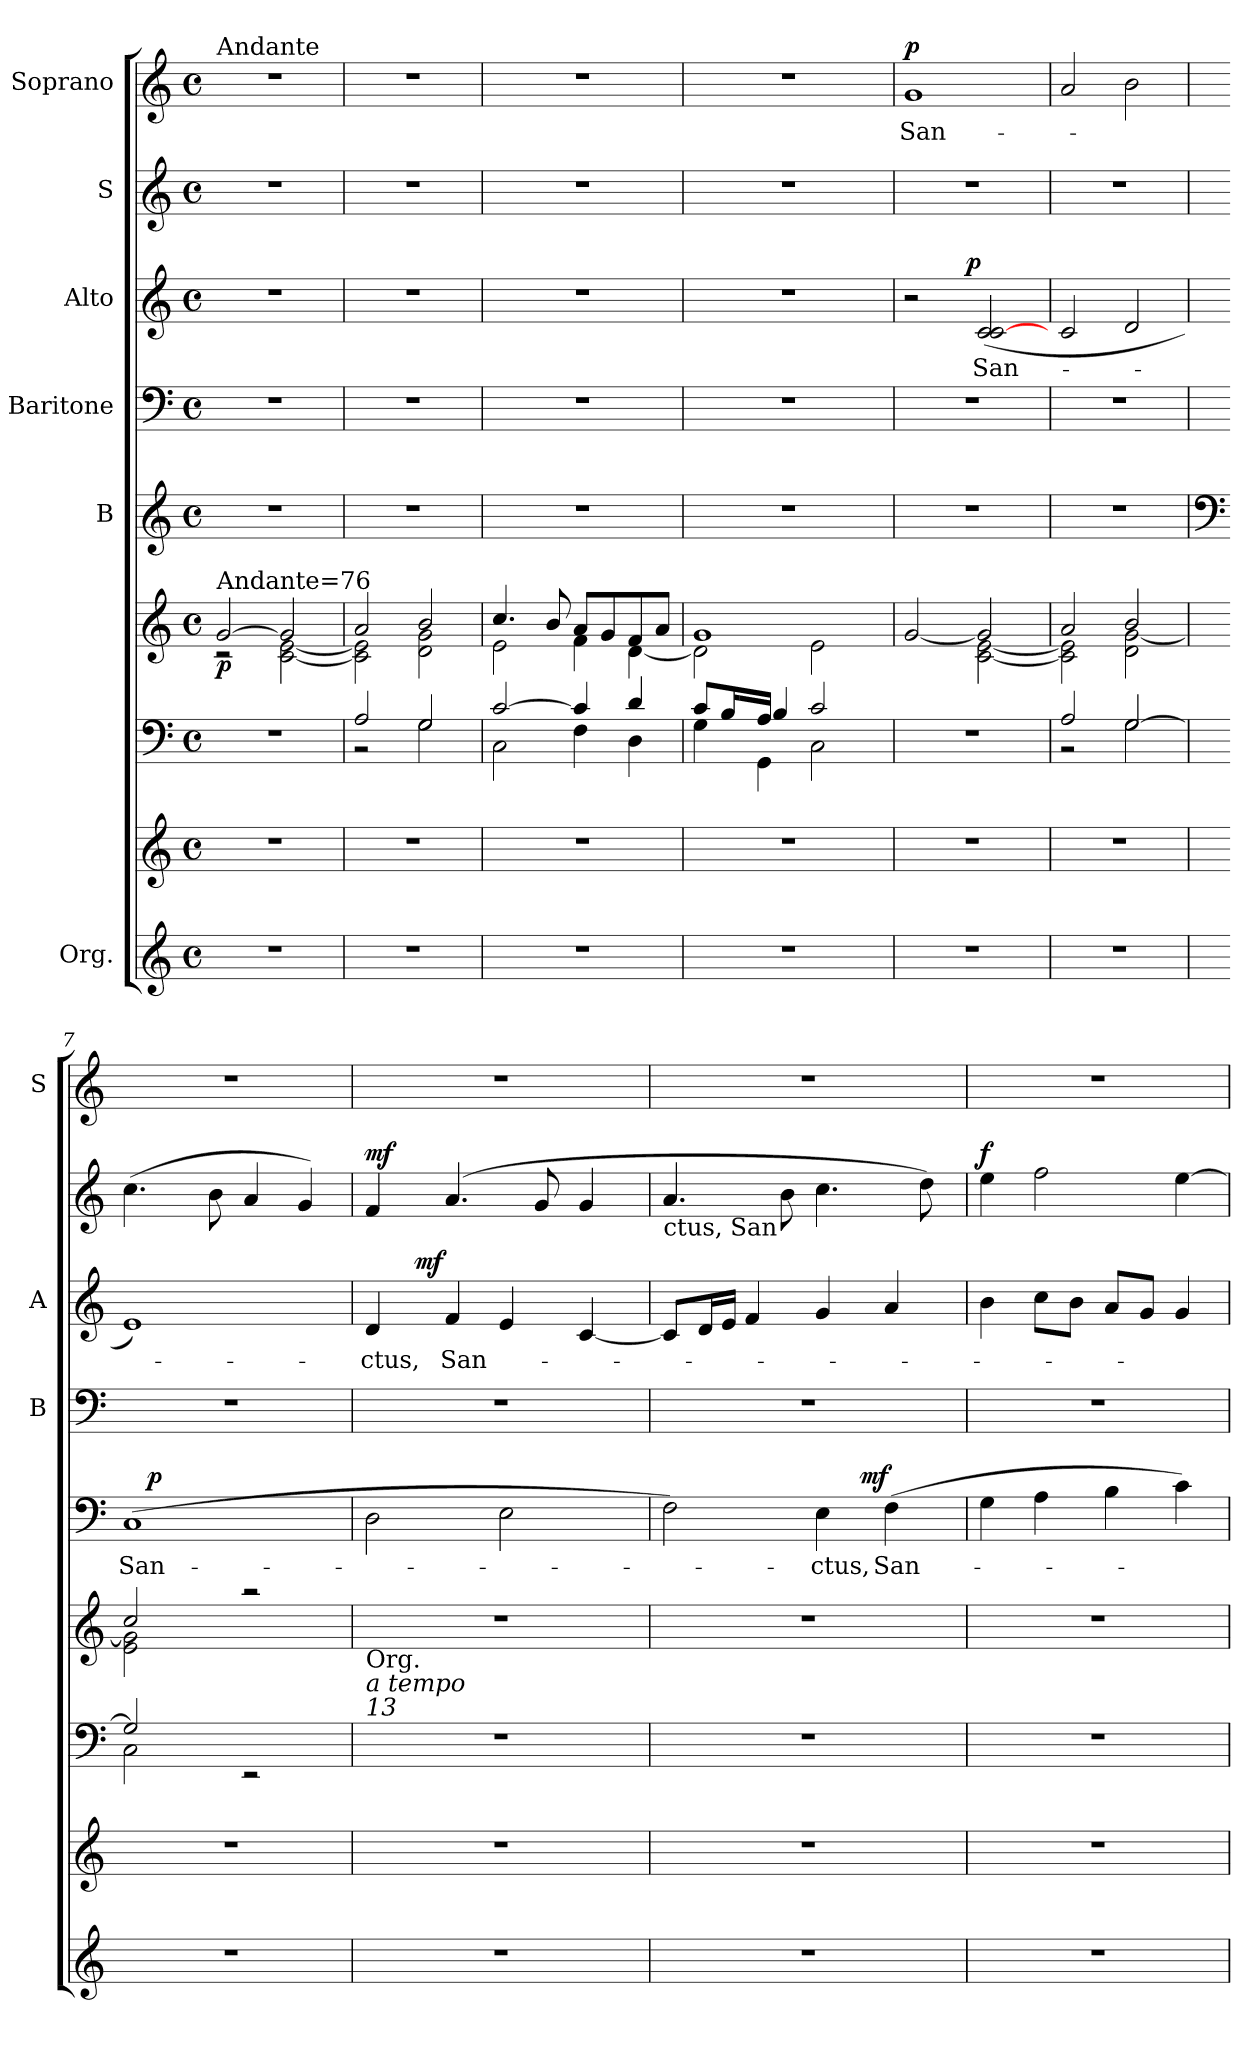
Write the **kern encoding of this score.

**kern	**kern	**kern	**kern	**dynam	**kern	**text	**dynam	**kern	**kern	**text	**dynam	**kern	**dynam	**kern	**text	**dynam
*part8	*part8	*part7	*part6	*part6	*part5	*part5	*part5	*part4	*part3	*part3	*part3	*part2	*part2	*part1	*part1	*part1
*staff9	*staff8	*staff7	*staff6	*staff6	*staff5	*staff5	*staff5	*staff4	*staff3	*staff3	*staff3	*staff2	*staff2	*staff1	*staff1	*staff1
*I"Org.	*	*	*	*	*I"B	*	*	*I"Baritone	*I"Alto	*	*	*I"S	*	*I"Soprano	*	*
*	*	*	*	*	*	*	*	*I'B	*I'A	*	*	*	*	*I'S	*	*
*clefG2	*clefG2	*clefF4	*clefG2	*	*clefG2	*	*	*clefF4	*clefG2	*	*	*clefG2	*	*clefG2	*	*
*k[]	*k[]	*k[]	*k[]	*	*k[]	*	*	*k[]	*k[]	*	*	*k[]	*	*k[]	*	*
*C:	*C:	*C:	*C:	*	*C:	*	*	*C:	*C:	*	*	*C:	*	*C:	*	*
*M4/4	*M4/4	*M4/4	*M4/4	*	*M4/4	*	*	*M4/4	*M4/4	*	*	*M4/4	*	*M4/4	*	*
*met(c)	*met(c)	*met(c)	*met(c)	*	*met(c)	*	*	*met(c)	*met(c)	*	*	*met(c)	*	*met(c)	*	*
*MM76	*MM76	*MM76	*MM76	*	*MM76	*	*	*MM76	*MM76	*	*	*MM76	*	*MM76	*	*
=1	=1	=1	=1	=1	=1	=1	=1	=1	=1	=1	=1	=1	=1	=1	=1	=1
*	*	*	*^	*	*	*	*	*	*	*	*	*	*	*	*	*
!	!	!	!	!	!	!	!	!	!	!	!	!	!	!	!LO:TX:a:t=Andante	!	!
!	!	!	!LO:TX:a:t=Andante=76	!	!	!	!	!	!	!	!	!	!	!	!	!	!
!	!	!	!	!	!LO:DY:b	!	!	!	!	!	!	!	!	!	!	!	!
1r	1r	1r	[>2g/	2rc	p	1r	.	.	1r	1r	.	.	1r	.	1r	.	.
.	.	.	2g/]	[<2c\ [<2e\	.	.	.	.	.	.	.	.	.	.	.	.	.
=2	=2	=2	=2	=2	=2	=2	=2	=2	=2	=2	=2	=2	=2	=2	=2	=2	=2
*	*	*^	*	*	*	*	*	*	*	*	*	*	*	*	*	*	*
1r	1r	2A/	2r	2a/	2c\] 2e\]	.	1r	.	.	1r	1r	.	.	1r	.	1r	.	.
.	.	2G/	2G\	2b/	2d\ 2g\	.	.	.	.	.	.	.	.	.	.	.	.	.
=3	=3	=3	=3	=3	=3	=3	=3	=3	=3	=3	=3	=3	=3	=3	=3	=3	=3	=3
1r	1r	[>2c/	2C\	4.cc/	2e\	.	1r	.	.	1r	1r	.	.	1r	.	1r	.	.
.	.	.	.	8b/	.	.	.	.	.	.	.	.	.	.	.	.	.	.
.	.	4c/]	4F\	8a/L	4f\	.	.	.	.	.	.	.	.	.	.	.	.	.
.	.	.	.	8g/	.	.	.	.	.	.	.	.	.	.	.	.	.	.
.	.	4d/	4D\	8f/	[<4d\	.	.	.	.	.	.	.	.	.	.	.	.	.
.	.	.	.	8a/J	.	.	.	.	.	.	.	.	.	.	.	.	.	.
=4	=4	=4	=4	=4	=4	=4	=4	=4	=4	=4	=4	=4	=4	=4	=4	=4	=4	=4
*	*	*	*^	*	*	*	*	*	*	*	*	*	*	*	*	*	*	*
1r	1r	8c/L	4G\	4ryy	1g	2d\]	.	1r	.	.	1r	1r	.	.	1r	.	1r	.	.
.	.	16B/L	.	.	.	.	.	.	.	.	.	.	.	.	.	.	.	.	.
.	.	16ryy	.	.	.	.	.	.	.	.	.	.	.	.	.	.	.	.	.
.	.	16A/JJ	4GG\	4B/	.	.	.	.	.	.	.	.	.	.	.	.	.	.	.
.	.	2ryy	.	.	.	.	.	.	.	.	.	.	.	.	.	.	.	.	.
.	.	.	2C\	2c/	.	2e\	.	.	.	.	.	.	.	.	.	.	.	.	.
.	.	8.ryy	.	.	.	.	.	.	.	.	.	.	.	.	.	.	.	.	.
*	*	*v	*v	*v	*	*	*	*	*	*	*	*	*	*	*	*	*	*	*
=5	=5	=5	=5	=5	=5	=5	=5	=5	=5	=5	=5	=5	=5	=5	=5	=5	=5
!	!	!	!	!	!	!	!	!	!	!	!	!	!	!	!	!LO:LY:b	!LO:DY:a
*	*	*	*	*	*	*	*	*	*	*^	*	*	*	*	*	*	*
1r	1r	1r	[>2g/	2ryy	.	1r	.	.	1r	2r	4...ryy	.	.	1r	.	1g	San-	p
!	!	!	!	!	!	!	!	!	!	!	!	!	!LO:DY:a	!	!	!	!	!
.	.	.	.	.	.	.	.	.	.	.	2ryy	.	p	.	.	.	.	.
!	!	!	!	!	!	!	!	!	!	!	!	!LO:LY:b	!	!	!	!	!	!
.	.	.	2g/]	[<2c\ [<2e\	.	.	.	.	.	(<2c/ [<2c/	.	San-	.	.	.	.	.	.
.	.	.	.	.	.	.	.	.	.	.	32ryy	.	.	.	.	.	.	.
*	*	*	*	*	*	*	*	*	*	*v	*v	*	*	*	*	*	*	*
=6	=6	=6	=6	=6	=6	=6	=6	=6	=6	=6	=6	=6	=6	=6	=6	=6	=6
*	*	*^	*	*	*	*	*	*	*	*	*	*	*	*	*	*	*
1r	1r	2A/	2r	2a/	2c\] 2e\]	.	1r	.	.	1r	2c/	.	.	1r	.	2a/	.	.
.	.	[<2G/	2G\	2b/	2d\ [<2g\	.	.	.	.	.	2d/	.	.	.	.	2b\	.	.
!!LO:LB:g=z
=7	=7	=7	=7	=7	=7	=7	=7	=7	=7	=7	=7	=7	=7	=7	=7	=7	=7	=7
*	*	*	*	*	*	*	*clefF4	*	*	*	*	*	*	*	*	*	*	*
!	!	!	!	!	!	!	!	!LO:LY:b	!	!	!	!	!	!	!	!	!	!
*	*	*	*	*	*	*	*^	*	*	*	*	*	*	*	*	*	*	*
1r	1r	2G/]	2C\	2cc/	2e\ 2g\]	.	(>1C	16ryy	San-	.	1r	1e)	.	.	(>4.cc\	.	1r	.	.
!	!	!	!	!	!	!	!	!	!	!LO:DY:a	!	!	!	!	!	!	!	!	!
.	.	.	.	.	.	.	.	2...ryy	.	p	.	.	.	.	.	.	.	.	.
.	.	.	.	.	.	.	.	.	.	.	.	.	.	.	8b\	.	.	.	.
.	.	2rEE	2ryy	2raa	2ryy	.	.	.	.	.	.	.	.	.	4a/	.	.	.	.
.	.	.	.	.	.	.	.	.	.	.	.	.	.	.	4g/)	.	.	.	.
*	*	*v	*v	*	*	*	*	*	*	*	*	*	*	*	*	*	*	*	*
*	*	*	*v	*v	*	*	*	*	*	*	*	*	*	*	*	*	*	*
=8	=8	=8	=8	=8	=8	=8	=8	=8	=8	=8	=8	=8	=8	=8	=8	=8	=8
!	!	!	!LO:TX:b:t=Org.	!	!	!	!	!	!	!	!	!	!	!	!	!	!
!	!	!	!LO:TX:b:i:t=a tempo	!	!	!	!	!	!	!	!	!	!	!	!	!	!
!	!	!	!LO:TX:b:i:t=13	!	!	!	!	!	!	!	!	!	!	!	!	!	!
!	!	!	!	!	!	!	!	!	!	!	!LO:LY:b	!	!	!LO:DY:a	!	!	!
*	*	*	*	*	*v	*v	*	*	*	*^	*	*	*	*	*	*	*
1r	1r	1r	1r	.	2D\	.	.	1r	4d/	8ryy	-ctus,	.	4f/	mf	1r	.	.
.	.	.	.	.	.	.	.	.	.	32ryy	.	.	.	.	.	.	.
!	!	!	!	!	!	!	!	!	!	!	!	!LO:DY:a	!	!	!	!	!
.	.	.	.	.	.	.	.	.	.	2ryy	.	mf	.	.	.	.	.
!	!	!	!	!	!	!	!	!	!	!	!LO:LY:b	!	!	!	!	!	!
.	.	.	.	.	.	.	.	.	4f/	.	San-	.	(4.a/	.	.	.	.
.	.	.	.	.	2E\	.	.	.	4e/	.	.	.	.	.	.	.	.
.	.	.	.	.	.	.	.	.	.	.	.	.	8g/	.	.	.	.
.	.	.	.	.	.	.	.	.	.	4ryy	.	.	.	.	.	.	.
.	.	.	.	.	.	.	.	.	[<4c/	.	.	.	4g/	.	.	.	.
.	.	.	.	.	.	.	.	.	.	16.ryy	.	.	.	.	.	.	.
=9	=9	=9	=9	=9	=9	=9	=9	=9	=9	=9	=9	=9	=9	=9	=9	=9	=9
*	*	*	*	*	*^	*	*	*	*	*	*	*	*	*	*	*	*
!	!	!	!	!	!	!	!	!	!	!	!	!	!	!LO:TX:b:t=ctus, San	!	!	!	!
*	*	*	*	*	*	*	*	*	*	*v	*v	*	*	*	*	*	*	*
1r	1r	1r	1r	.	2F\)	2ryy	.	.	1r	8c/L]	.	.	4.a/	.	1r	.	.
.	.	.	.	.	.	.	.	.	.	16d/L	.	.	.	.	.	.	.
.	.	.	.	.	.	.	.	.	.	16e/JJ	.	.	.	.	.	.	.
.	.	.	.	.	.	.	.	.	.	4f/	.	.	.	.	.	.	.
.	.	.	.	.	.	.	.	.	.	.	.	.	8b\	.	.	.	.
!	!	!	!	!	!	!	!LO:LY:b	!	!	!	!	!	!	!	!	!	!
.	.	.	.	.	4E\	8.ryy	-ctus,	.	.	4g/	.	.	4.cc\	.	.	.	.
!	!	!	!	!	!	!	!	!LO:DY:a	!	!	!	!	!	!	!	!	!
.	.	.	.	.	.	4ryy	.	mf	.	.	.	.	.	.	.	.	.
!	!	!	!	!	!	!	!LO:LY:b	!	!	!	!	!	!	!	!	!	!
.	.	.	.	.	(>4F\	.	San-	.	.	4a/	.	.	.	.	.	.	.
.	.	.	.	.	.	.	.	.	.	.	.	.	8dd\)	.	.	.	.
.	.	.	.	.	.	16ryy	.	.	.	.	.	.	.	.	.	.	.
=10	=10	=10	=10	=10	=10	=10	=10	=10	=10	=10	=10	=10	=10	=10	=10	=10	=10
!	!	!	!	!	!	!	!	!	!	!	!	!	!	!LO:DY:a	!	!	!
*	*	*	*	*	*v	*v	*	*	*	*	*	*	*	*	*	*	*
1r	1r	1r	1r	.	4G\	.	.	1r	4b\	.	.	4ee\	f	1r	.	.
.	.	.	.	.	4A\	.	.	.	8cc\L	.	.	2ff\	.	.	.	.
.	.	.	.	.	.	.	.	.	8b\J	.	.	.	.	.	.	.
.	.	.	.	.	4B\	.	.	.	8a/L	.	.	.	.	.	.	.
.	.	.	.	.	.	.	.	.	8g/J	.	.	.	.	.	.	.
.	.	.	.	.	4c\)	.	.	.	4g/	.	.	[>4ee\	.	.	.	.
=	=	=	=	=	=	=	=	=	=	=	=	=	=	=	=	=
*-	*-	*-	*-	*-	*-	*-	*-	*-	*-	*-	*-	*-	*-	*-	*-	*-
